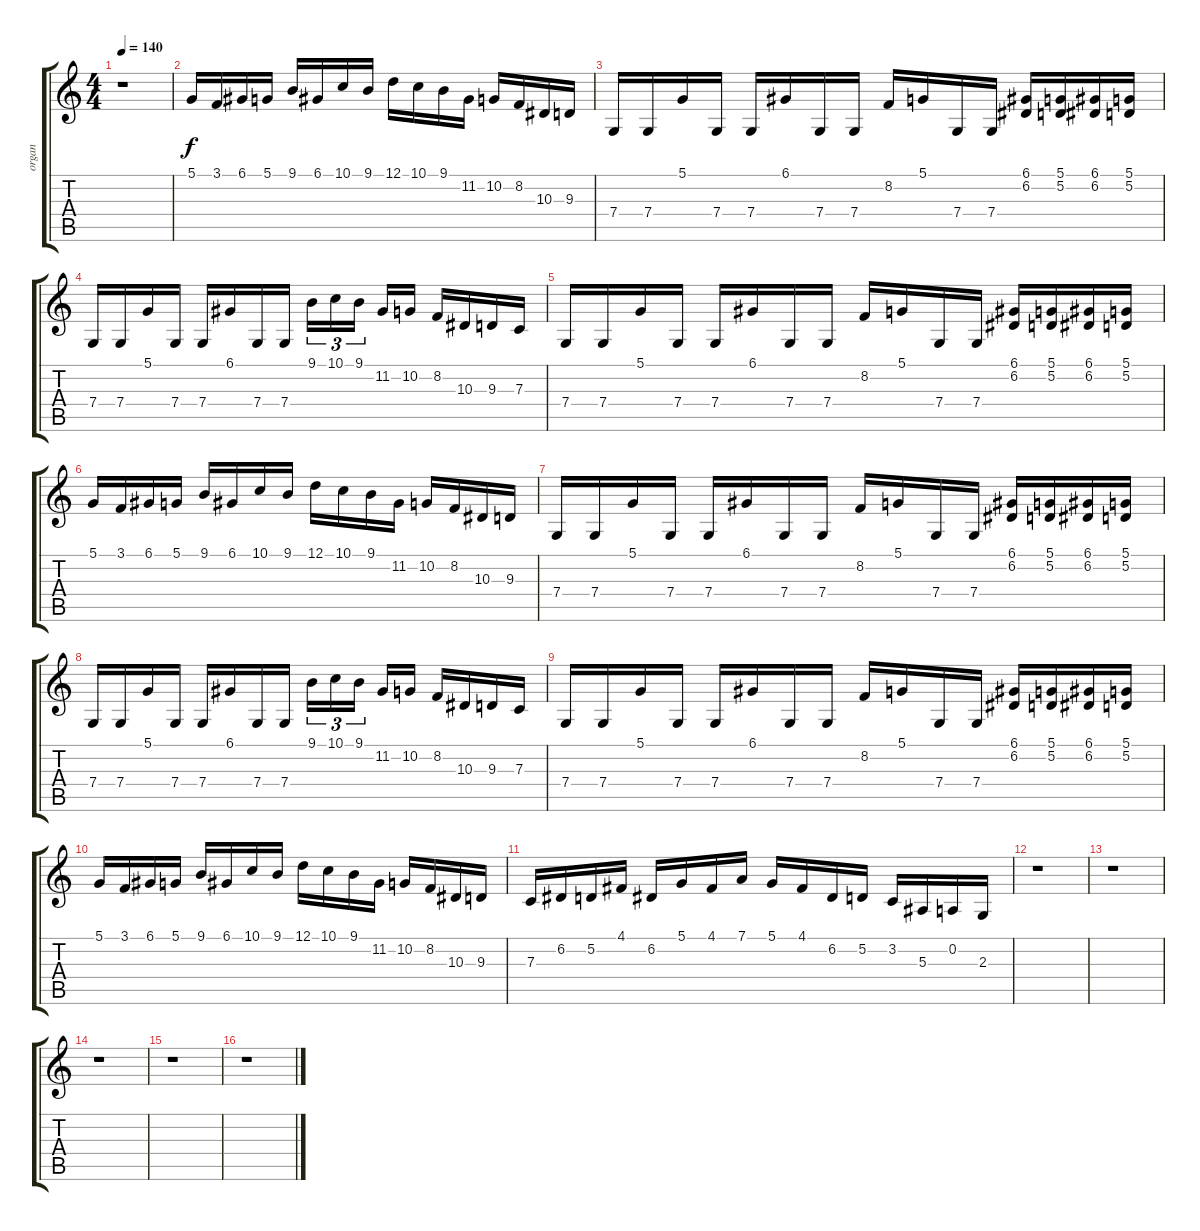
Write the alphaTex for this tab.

\track ("organ" "organ") {instrument churchorgan}
\staff {score tabs}
\tuning (D4 A3 F3 C3 G2 D2) {hide}
\ts (4 4)
\tempo 140
\clef g2
\ks c
r.1{dy f} |
5.1.16 3.1.16 6.1.16 5.1.16 9.1.16 6.1.16 10.1.16 9.1.16 12.1.16 10.1.16 9.1.16 11.2.16 10.2.16 8.2.16 10.3.16 9.3.16 |
7.4.16 7.4.16 5.1.16 7.4.16 7.4.16 6.1.16 7.4.16 7.4.16 8.2.16 5.1.16 7.4.16 7.4.16 (6.1 6.2).16 (5.1 5.2).16 (6.1 6.2).16 (5.1 5.2).16 |
7.4.16 7.4.16 5.1.16 7.4.16 7.4.16 6.1.16 7.4.16 7.4.16 9.1.16{tu (3 2)} 10.1.16{tu (3 2)} 9.1.16{tu (3 2)} 11.2.16 10.2.16 8.2.16 10.3.16 9.3.16 7.3.16 |
7.4.16 7.4.16 5.1.16 7.4.16 7.4.16 6.1.16 7.4.16 7.4.16 8.2.16 5.1.16 7.4.16 7.4.16 (6.1 6.2).16 (5.1 5.2).16 (6.1 6.2).16 (5.1 5.2).16 |
5.1.16 3.1.16 6.1.16 5.1.16 9.1.16 6.1.16 10.1.16 9.1.16 12.1.16 10.1.16 9.1.16 11.2.16 10.2.16 8.2.16 10.3.16 9.3.16 |
7.4.16 7.4.16 5.1.16 7.4.16 7.4.16 6.1.16 7.4.16 7.4.16 8.2.16 5.1.16 7.4.16 7.4.16 (6.1 6.2).16 (5.1 5.2).16 (6.1 6.2).16 (5.1 5.2).16 |
7.4.16 7.4.16 5.1.16 7.4.16 7.4.16 6.1.16 7.4.16 7.4.16 9.1.16{tu (3 2)} 10.1.16{tu (3 2)} 9.1.16{tu (3 2)} 11.2.16 10.2.16 8.2.16 10.3.16 9.3.16 7.3.16 |
7.4.16 7.4.16 5.1.16 7.4.16 7.4.16 6.1.16 7.4.16 7.4.16 8.2.16 5.1.16 7.4.16 7.4.16 (6.1 6.2).16 (5.1 5.2).16 (6.1 6.2).16 (5.1 5.2).16 |
5.1.16 3.1.16 6.1.16 5.1.16 9.1.16 6.1.16 10.1.16 9.1.16 12.1.16 10.1.16 9.1.16 11.2.16 10.2.16 8.2.16 10.3.16 9.3.16 |
7.3.16 6.2.16 5.2.16 4.1.16 6.2.16 5.1.16 4.1.16 7.1.16 5.1.16 4.1.16 6.2.16 5.2.16 3.2.16 5.3.16 0.2.16 2.3.16 |
r.1 |
r.1 |
r.1 |
r.1 |
r.1
